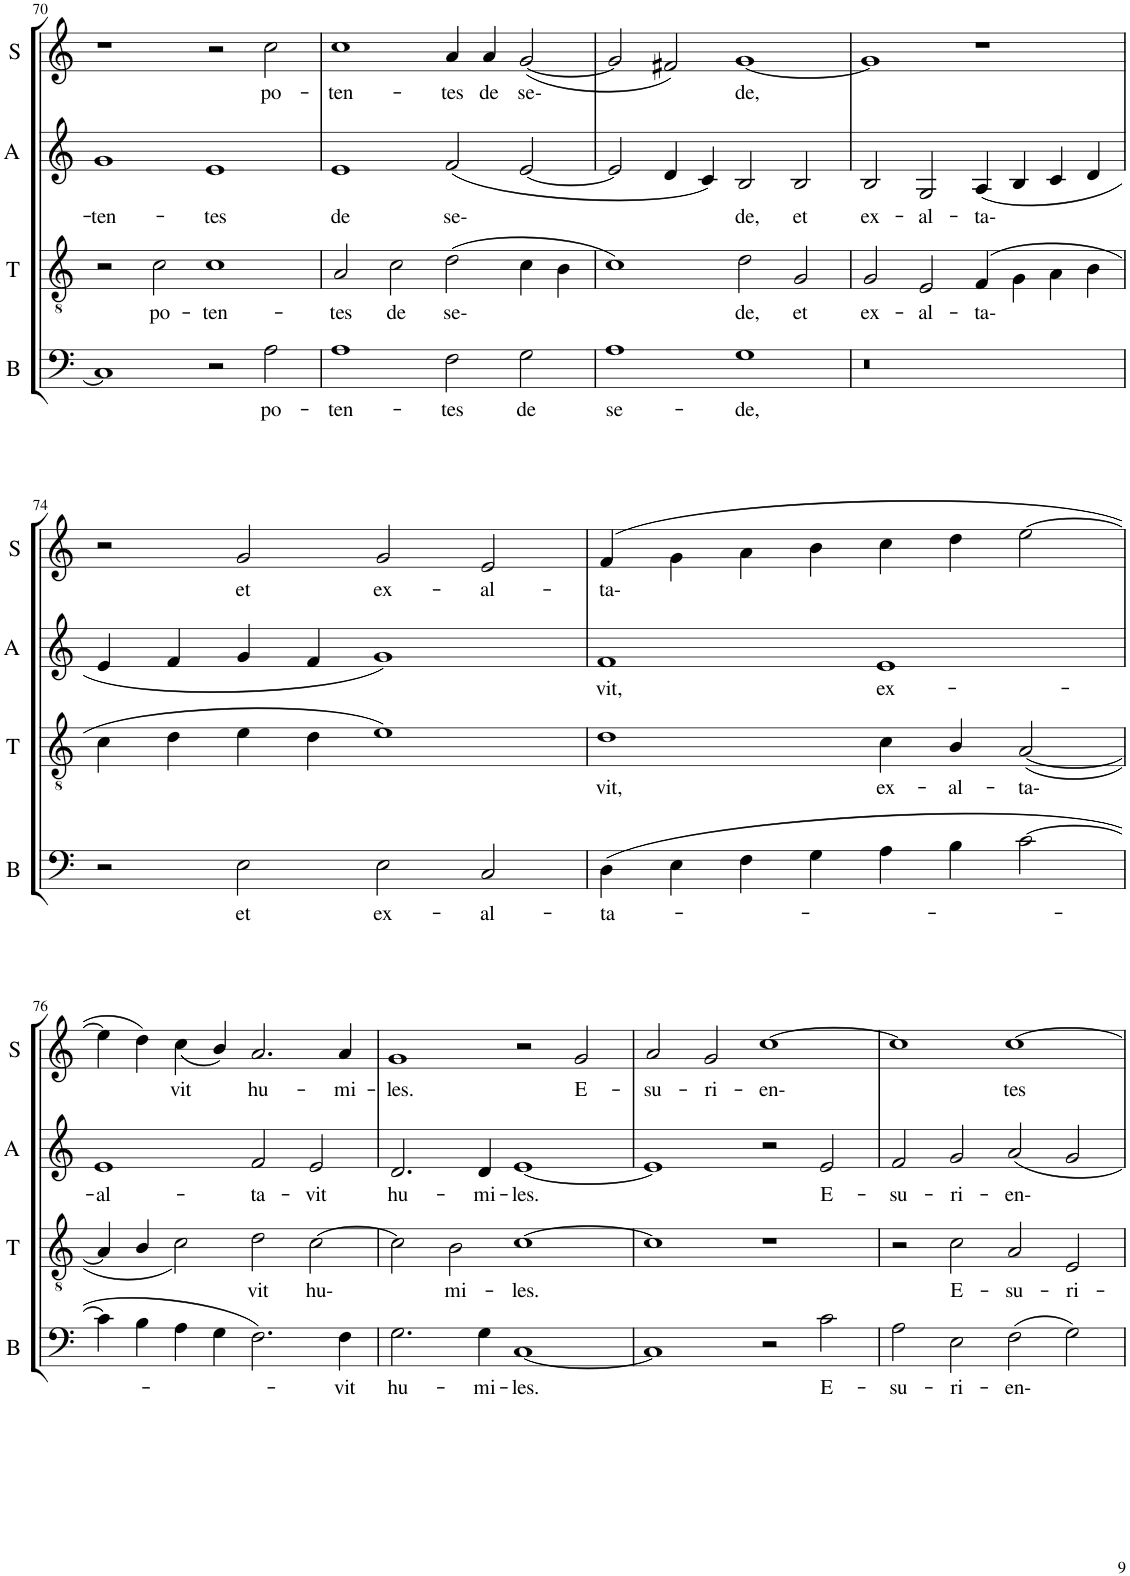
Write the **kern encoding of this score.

**kern	**text	**kern	**text	**kern	**text	**kern	**text
*part4	*part4	*part3	*part3	*part2	*part2	*part1	*part1
*staff4	*staff4	*staff3	*staff3	*staff2	*staff2	*staff1	*staff1
*I"Bass	*	*I"Tenor	*	*I"Alto	*	*I"Soprano	*
*I'B	*	*I'T	*	*I'A	*	*I'S	*
!!LO:PB:g=z
*clefF4	*	*clefGv2	*	*clefG2	*	*clefG2	*
*k[]	*	*k[]	*	*k[]	*	*k[]	*
=70	=70	=70	=70	=70	=70	=70	=70
!	!	!	!	!	!LO:LY:b	!	!
1C]	.	2r	.	1g	-ten-	1r	.
!	!	!	!LO:LY:b	!	!	!	!
.	.	2c\	po-	.	.	.	.
!	!	!	!LO:LY:b	!	!LO:LY:b	!	!
2r	.	1c	-ten-	1e	-tes	2r	.
!	!LO:LY:b	!	!	!	!	!	!LO:LY:b
2A\	po-	.	.	.	.	2cc\	po-
=71	=71	=71	=71	=71	=71	=71	=71
!	!LO:LY:b	!	!LO:LY:b	!	!LO:LY:b	!	!LO:LY:b
1A	-ten-	2A/	-tes	1e	de	1cc	-ten-
!	!	!	!LO:LY:b	!	!	!	!
.	.	2c\	de	.	.	.	.
!	!LO:LY:b	!	!LO:LY:b	!	!LO:LY:b	!	!LO:LY:b
2F\	-tes	(>2d\	se-	(<2f/	se-	4a/	-tes
!	!	!	!	!	!	!	!LO:LY:b
.	.	.	.	.	.	4a/	de
!	!LO:LY:b	!	!	!	!	!	!LO:LY:b
2G\	de	4c\	.	[2e/	.	(<[2g/	se-
.	.	4B\	.	.	.	.	.
=72	=72	=72	=72	=72	=72	=72	=72
!	!LO:LY:b	!	!	!	!	!	!
1A	se-	1c)	.	2e/]	.	2g/]	.
.	.	.	.	4d/	.	2f#X/)	.
.	.	.	.	4c/)	.	.	.
!	!LO:LY:b	!	!LO:LY:b	!	!LO:LY:b	!	!LO:LY:b
1G	-de,	2d\	de,	2B/	de,	[1g	de,
!	!	!	!LO:LY:b	!	!LO:LY:b	!	!
.	.	2G/	et	2B/	et	.	.
=73	=73	=73	=73	=73	=73	=73	=73
!	!	!	!LO:LY:b	!	!LO:LY:b	!	!
1r	.	2G/	ex-	2B/	ex-	1g]	.
!	!	!	!LO:LY:b	!	!LO:LY:b	!	!
.	.	2E/	-al-	2G/	-al-	.	.
!	!	!	!LO:LY:b	!	!LO:LY:b	!	!
1ryy	.	(>4F/	-ta-	(<4A/	-ta-	1r	.
.	.	4G\	.	4B/	.	.	.
.	.	4A\	.	4c/	.	.	.
.	.	4B\	.	4d/	.	.	.
!!LO:LB:g=z
=74	=74	=74	=74	=74	=74	=74	=74
2r	.	4c\	.	4e/	.	2r	.
.	.	4d\	.	4f/	.	.	.
!	!LO:LY:b	!	!	!	!	!	!LO:LY:b
2E\	et	4e\	.	4g/	.	2g/	et
.	.	4d\	.	4f/	.	.	.
!	!LO:LY:b	!	!	!	!	!	!LO:LY:b
2E\	ex-	1e)	.	1g)	.	2g/	ex-
!	!LO:LY:b	!	!	!	!	!	!LO:LY:b
2C/	-al-	.	.	.	.	2e/	-al-
=75	=75	=75	=75	=75	=75	=75	=75
!	!LO:LY:b	!	!LO:LY:b	!	!LO:LY:b	!	!LO:LY:b
(>4D\	-ta-	1d	vit,	1f	vit,	(>4f/	-ta-
4E\	.	.	.	.	.	4g\	.
4F\	.	.	.	.	.	4a\	.
4G\	.	.	.	.	.	4b\	.
!	!	!	!LO:LY:b	!	!LO:LY:b	!	!
4A\	.	4c\	ex-	1e	ex-	4cc\	.
!	!	!	!LO:LY:b	!	!	!	!
4B\	.	4B/	-al-	.	.	4dd\	.
!	!	!	!LO:LY:b	!	!	!	!
[2c\	.	(<[2A/	-ta-	.	.	[2ee\	.
!!LO:LB:g=z
=76	=76	=76	=76	=76	=76	=76	=76
!	!	!	!	!	!LO:LY:b	!	!
4c\]	.	4A/]	.	1e	-al-	4ee\]	.
4B\	.	4B/	.	.	.	4dd\)	.
!	!	!	!	!	!	!	!LO:LY:b
4A\	.	2c\)	.	.	.	(<4cc\	vit
4G\	.	.	.	.	.	4b/)	.
!	!	!	!LO:LY:b	!	!LO:LY:b	!	!LO:LY:b
2.F\)	.	2d\	vit	2f/	-ta-	2.a/	hu-
!	!	!	!LO:LY:b	!	!LO:LY:b	!	!
.	.	[2c\	hu-	2e/	-vit	.	.
!	!LO:LY:b	!	!	!	!	!	!LO:LY:b
4F\	-vit	.	.	.	.	4a/	-mi-
=77	=77	=77	=77	=77	=77	=77	=77
!	!LO:LY:b	!	!	!	!LO:LY:b	!	!LO:LY:b
2.G\	hu-	2c\]	.	2.d/	hu-	1g	-les.
!	!	!	!LO:LY:b	!	!	!	!
.	.	2B\	mi-	.	.	.	.
!	!LO:LY:b	!	!	!	!LO:LY:b	!	!
4G\	-mi-	.	.	4d/	-mi-	.	.
!	!LO:LY:b	!	!LO:LY:b	!	!LO:LY:b	!	!
[1C	-les.	[1c	-les.	[1e	-les.	2r	.
!	!	!	!	!	!	!	!LO:LY:b
.	.	.	.	.	.	2g/	E-
=78	=78	=78	=78	=78	=78	=78	=78
!	!	!	!	!	!	!	!LO:LY:b
1C]	.	1c]	.	1e]	.	2a/	-su-
!	!	!	!	!	!	!	!LO:LY:b
.	.	.	.	.	.	2g/	-ri-
!	!	!	!	!	!	!	!LO:LY:b
2r	.	1r	.	2r	.	[1cc	-en-
!	!LO:LY:b	!	!	!	!LO:LY:b	!	!
2c\	E-	.	.	2e/	E-	.	.
=79	=79	=79	=79	=79	=79	=79	=79
!	!LO:LY:b	!	!	!	!LO:LY:b	!	!
2A\	-su-	2r	.	2f/	-su-	1cc]	.
!	!LO:LY:b	!	!LO:LY:b	!	!LO:LY:b	!	!
2E\	-ri-	2c\	E-	2g/	-ri-	.	.
!	!LO:LY:b	!	!LO:LY:b	!	!LO:LY:b	!	!LO:LY:b
(>2F\	-en-	2A/	-su-	2a/	-en-	[1cc	tes
!	!	!	!LO:LY:b	!	!	!	!
2G\)	.	2E/	-ri-	2g/	.	.	.
=	=	=	=	=	=	=	=
*-	*-	*-	*-	*-	*-	*-	*-
